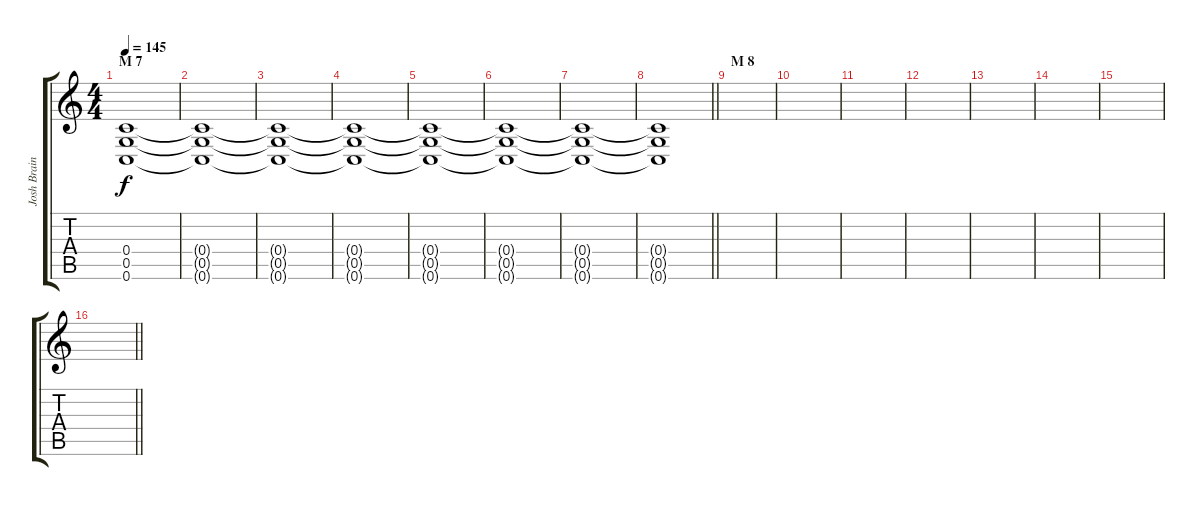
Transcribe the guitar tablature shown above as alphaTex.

\track ("Josh Brainard" "Josh Brain") {instrument distortionguitar}
\staff {score tabs}
\tuning (D4 A3 F3 C3 G2 C2) {hide}
\ts (4 4)
\section ("" "M 7")
\tempo 145
\clef g2
\ks c
(0.4 0.5 0.6).1{dy f volume 13 instrument distortionguitar} |
(0.4{t} 0.5{t} 0.6{t}).1 |
(0.4{t} 0.5{t} 0.6{t}).1 |
(0.4{t} 0.5{t} 0.6{t}).1{volume 0} |
(0.4{t} 0.5{t} 0.6{t}).1 |
(0.4{t} 0.5{t} 0.6{t}).1 |
(0.4{t} 0.5{t} 0.6{t}).1 |
\barLineRight lightlight
(0.4{t} 0.5{t} 0.6{t}).1 |
\section ("" "M 8")
|
|
|
|
|
|
|
\barLineRight lightlight
